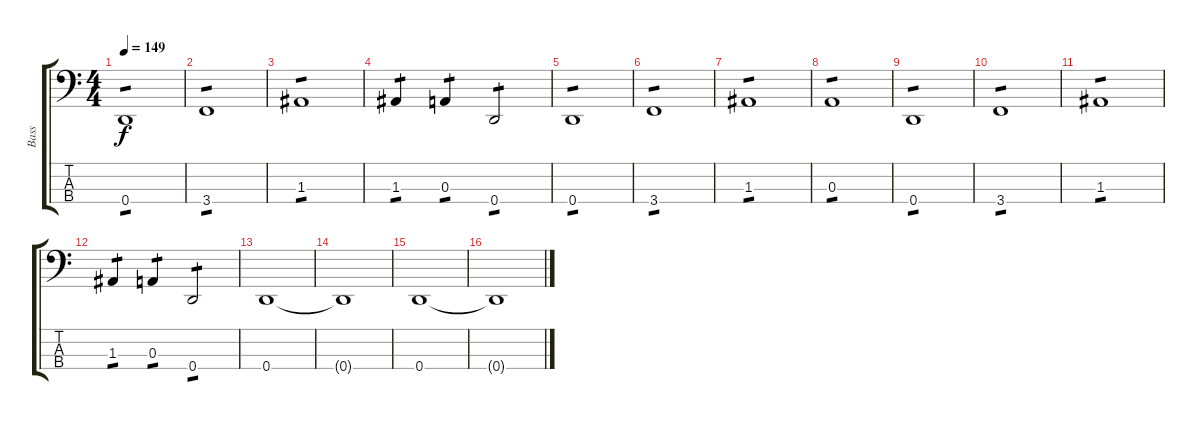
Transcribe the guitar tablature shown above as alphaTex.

\track ("Bass" "Bass") {instrument electricbasspick}
\staff {score tabs}
\tuning (G2 D2 A1 D1) {hide}
\ts (4 4)
\tempo 149
\clef f4
\ks c
0.4.1{tp 1 dy f} |
3.4.1{tp 1} |
1.3.1{tp 1} |
1.3.4{tp 1} 0.3.4{tp 1} 0.4.2{tp 1} |
0.4.1{tp 1} |
3.4.1{tp 1} |
1.3.1{tp 1} |
0.3.1{tp 1} |
0.4.1{tp 1} |
3.4.1{tp 1} |
1.3.1{tp 1} |
1.3.4{tp 1} 0.3.4{tp 1} 0.4.2{tp 1} |
0.4.1 |
0.4{t}.1 |
0.4.1 |
0.4{t}.1
